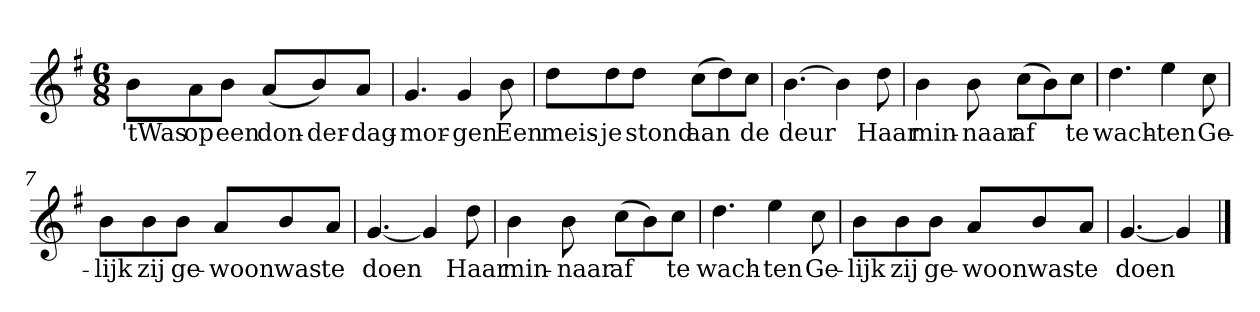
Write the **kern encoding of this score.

**kern	**text
*part1	*part1
*staff1	*staff1
*clefG2	*
*k[f#]	*
*G:	*
*M6/8	*
*MM120	*
=1	=1
8b\L	'tWas
8a\	op
8b\J	een
(8a/L	don-
8b/)	-der-
8a/J	-dag-
=2	=2
4.g	-mor-
4g	-gen
8b	Een
=3	=3
8dd\L	meis-
8dd\	-je
8dd\J	stond
(8cc\L	aan
8dd\)	.
8cc\J	de
=4	=4
[4.b	deur
4b]	.
8dd	Haar
=5	=5
4b	min-
8b	-naar
(8cc\L	af
8b\)	.
8cc\J	te
=6	=6
4.dd	wach-
4ee	-ten
8cc	Ge-
=7	=7
8b\L	-lijk
8b\	zij
8b\J	ge-
8a/L	-woon
8b/	was
8a/J	te
=8	=8
[4.g	doen
4g]	.
8dd	Haar
=9	=9
4b	min-
8b	-naar
(8cc\L	af
8b\)	.
8cc\J	te
=10	=10
4.dd	wach-
4ee	-ten
8cc	Ge-
=11	=11
8b\L	-lijk
8b\	zij
8b\J	ge-
8a/L	-woon
8b/	was
8a/J	te
=12	=12
[4.g	doen
4g]	.
==	==
*-	*-
